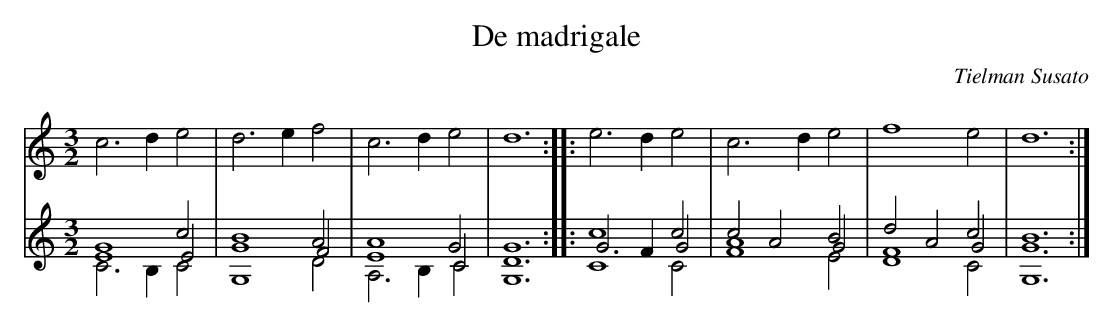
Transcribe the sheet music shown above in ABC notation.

X:1
T:De madrigale
C:Tielman Susato
M:3/2 %org. time signature: C3
L:1/2
K:C
%%staves 1 (2 3 4)
V:1
c>de|d>ef|c>de|d3::e>de|c>de|f2e|d3:|
V:2 clef=treble
G2c|B2A|A2G|G3::c2c|cAB|dAc|B3:|
V:3 clef=treble
E2E|G2F|E2C|D3::G>FG|A2G|F2G|G3:|
V:4 clef=treble
C>B,C|G,2D|A,>B,C|G,3::C2C|F2E|D2C|G,3:|
